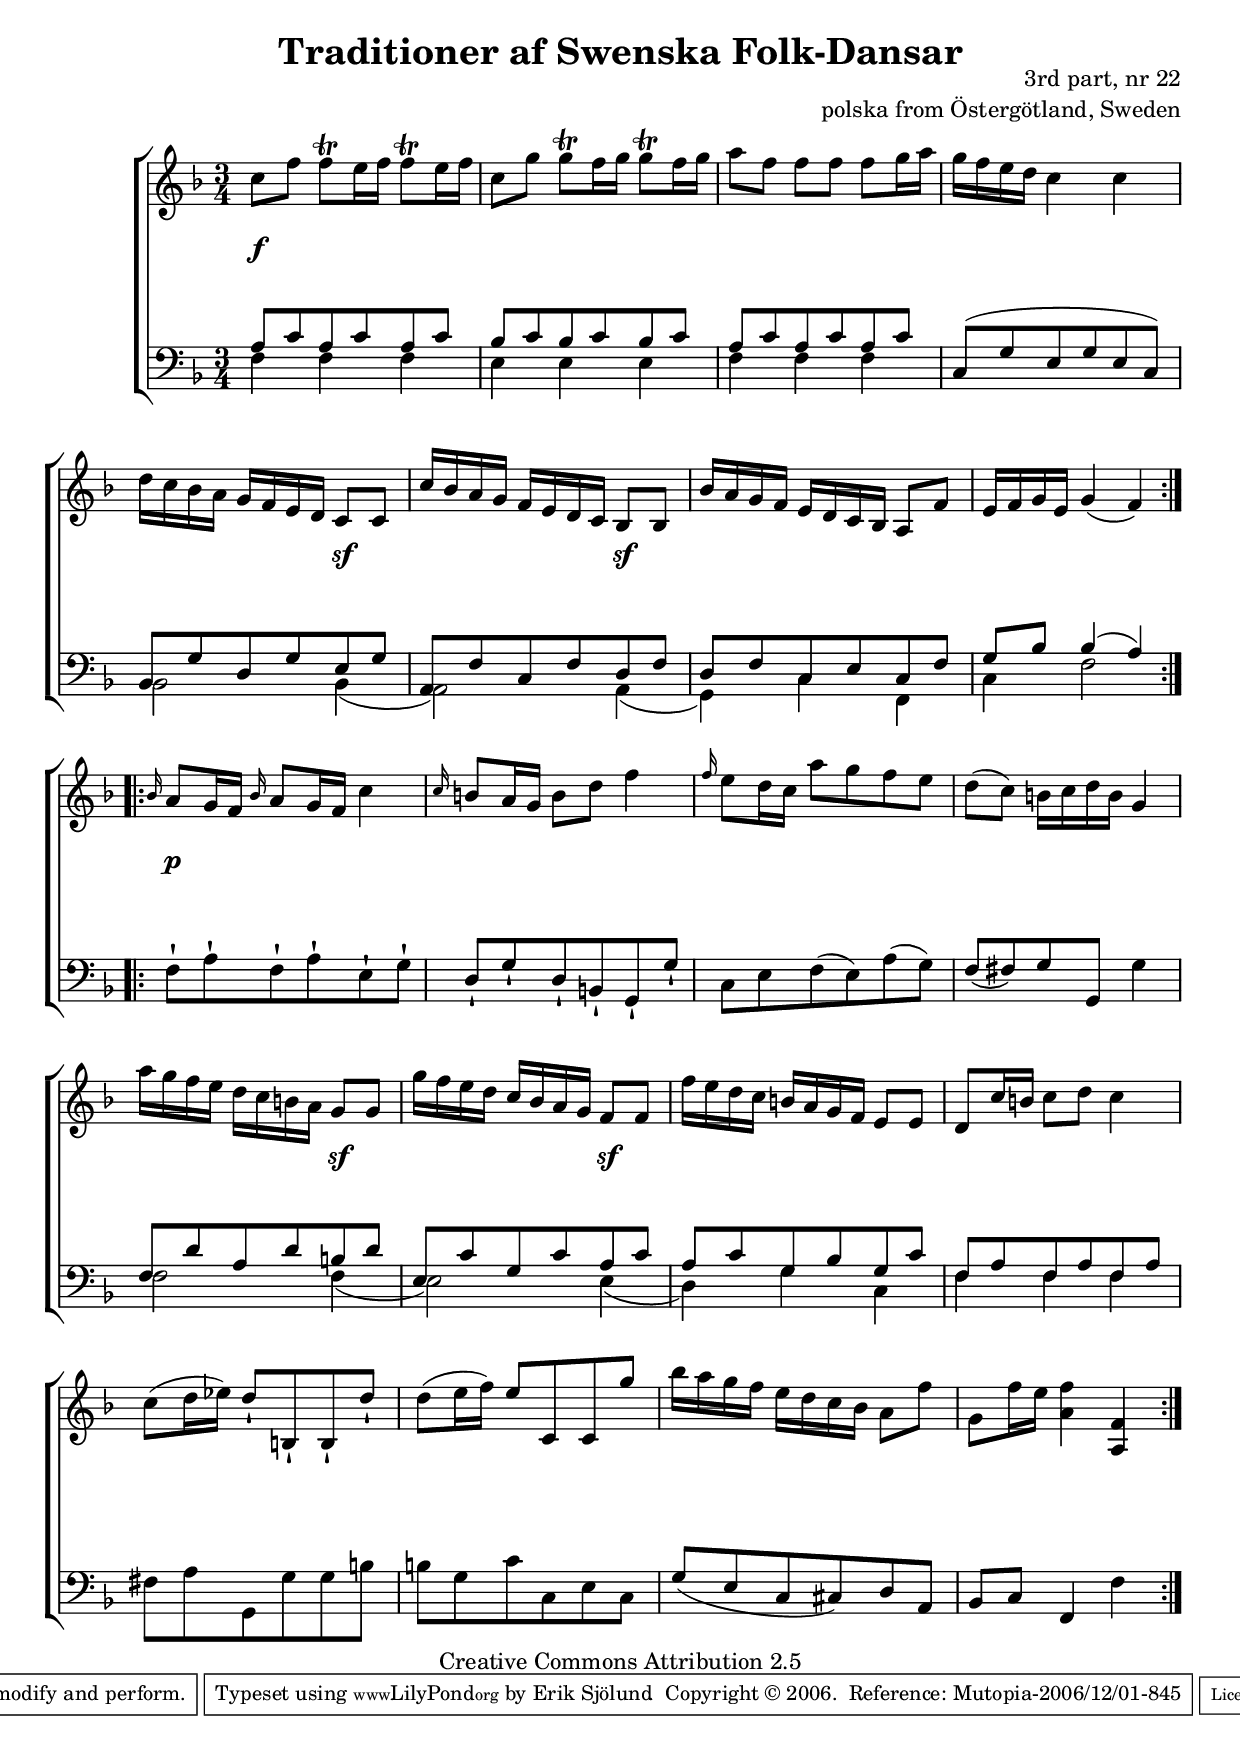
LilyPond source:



\header {
    title = "Traditioner af Swenska Folk-Dansar"
    opus = \markup {
         \column  {
          \right-align  "3rd part, nr 22"
   \right-align "polska from Östergötland, Sweden" 
}
 } 
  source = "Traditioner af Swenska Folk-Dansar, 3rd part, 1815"



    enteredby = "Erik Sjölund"
				% mutopia headers.

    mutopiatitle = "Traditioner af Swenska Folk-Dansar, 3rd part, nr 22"

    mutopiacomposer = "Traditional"
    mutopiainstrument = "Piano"
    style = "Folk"
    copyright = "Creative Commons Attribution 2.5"
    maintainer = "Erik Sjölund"
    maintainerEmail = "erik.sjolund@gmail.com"




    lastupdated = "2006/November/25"
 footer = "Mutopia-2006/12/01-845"
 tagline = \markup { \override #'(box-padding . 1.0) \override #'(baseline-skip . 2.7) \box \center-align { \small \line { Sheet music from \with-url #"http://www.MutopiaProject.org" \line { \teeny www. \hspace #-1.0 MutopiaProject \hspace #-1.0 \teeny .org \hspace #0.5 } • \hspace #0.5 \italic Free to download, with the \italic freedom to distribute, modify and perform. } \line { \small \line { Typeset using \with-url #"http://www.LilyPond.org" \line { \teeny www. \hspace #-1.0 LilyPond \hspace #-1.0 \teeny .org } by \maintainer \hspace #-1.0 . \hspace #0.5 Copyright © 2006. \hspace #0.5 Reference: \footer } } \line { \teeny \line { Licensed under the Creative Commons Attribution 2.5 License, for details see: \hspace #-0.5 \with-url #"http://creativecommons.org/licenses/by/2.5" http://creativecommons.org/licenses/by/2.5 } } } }
  }




     \version "2.8.5"








global={
	\time 3/4
	\key f \major
}


    
upper =  {
  \global
  \repeat volta 2 {
	c''8 f'' f''\trill e''16 f'' f''8\trill  e''16 f'' |
	c''8 g'' g''\trill f''16 g'' g''8\trill  f''16 g'' |
	a''8 f'' f'' f'' f'' g''16 a'' |
	g'' f'' e'' d'' c''4 c'' |
%5
	d''16 c'' bes' a' g' f' e' d' c'8 c' |
	c''16 bes' a' g' f' e' d' c' bes8 bes |
	bes'16 a' g' f' e' d' c' bes a8 f' |
	e'16 f' g' e' g'4( f') |

} 
  \repeat volta 2 {

	\grace bes'16 a'8 g'16 f' \grace bes'16   a'8 g'16 f' c''4 |
%10
	\grace c''16  b'8 a'16 g' b'8 d'' f''4 |
	\grace f''16  e''8 d''16 c'' a''8 g'' f'' e'' |
	d''( c'') b'16 c'' d'' b' g'4 |
	a''16 g'' f'' e'' d'' c'' b' a' g'8 g' |
	g''16 f'' e'' d'' c'' bes' a' g' f'8 f' |
%15
	f''16 e'' d'' c'' b' a' g' f' e'8 e' |
	d' c''16 b' c''8 d'' c''4 |
	c''8( d''16 ees'') d''8\staccatissimo b\staccatissimo b\staccatissimo d''\staccatissimo |
	d''( e''16 f'') e''8 c' c' g'' |
	bes''16 a'' g'' f'' e'' d'' c'' bes' a'8 f'' |
%20
	g' f''16 e'' <a' f''>4 <a f'> 

}

}


     
lower =  {
  \global \clef bass
  \repeat volta 2 {
	<< { a8 c' a c' a c' 
	bes c' bes c' bes c' 
	a8 c' a c' a c' 
	c8( g e g e c) |
	bes, g d g e g |
%5
	a, f c f d f |
	d f c e c f |
	g bes bes4( a) } \\ { f4 f f e e e f f f s2. bes,2 bes,4( a,2) a,4(  g,4) c4 f,4  c f2  } >>

}
  \repeat volta 2 {
\grace s16
	f8\staccatissimo a\staccatissimo f\staccatissimo a\staccatissimo e\staccatissimo g\staccatissimo |
	d\staccatissimo g\staccatissimo d\staccatissimo b,\staccatissimo g,\staccatissimo g\staccatissimo |
%10
	c e f( e) a( g) |
	f( fis) g g, g4 |

<< {	f8 d' a d' b d' |
	e c' g c' a c' |
	a c' g bes g c' |
%15
	f a f a f a 
} \\ { f2 f4( e2)  e4( d4)  g4 c4  f4 f4 f4 } >>
	fis8 a g, g g b |
	b g c' c e c |
	g( e c cis) d a, |
	bes, c f,4 f 

}
}

dynamics = {
  \repeat volta 2 {
s4 \f s4 s4
s2.*3
   s4 s4 s4 \sf
  s4 s4 s4 \sf 
s2.*2
}

  \repeat volta 2 {
\grace s16 s4 \p s4 s4
s2.
s4 \once \override DynamicText #'transparent = ##t s4 \mf  s4
s2.

\once \override DynamicText #'transparent = ##t  s4 \mf s4  \once \override DynamicText #'extra-offset = #'(0 . 3.5) s4 \sf 
\once \override DynamicText #'transparent = ##t  s4 \mf s4  \once \override DynamicText #'extra-offset = #'(0 . 3.5) s4 \sf 
s2.*6
}

}



\score {
  \new PianoStaff \with{systemStartDelimiter = #'SystemStartBracket } <<
    \new Staff = "upper" \upper
    \new Dynamics = "dynamics" \dynamics
    \new Staff = "lower" <<
      \clef bass
      \lower
    >>
  >>

  \layout {
    \context {
      \type "Engraver_group"
      \name Dynamics
      \alias Voice % So that \cresc works, for example.
      \consists "Output_property_engraver"
%      \override VerticalAxisGroup #'minimum-Y-extent = #'(-1 . 1)
      \consists "Piano_pedal_engraver"
      \consists "Script_engraver"
      \consists "Dynamic_engraver"
      \consists "Text_engraver"
      \override TextScript #'font-size = #2
      \override TextScript #'font-shape = #'italic

      \override DynamicText #'extra-offset = #'(0 . 2.5)
      \override Hairpin #'extra-offset = #'(0 . 2.5)


      \consists "Skip_event_swallow_translator"
      \consists "Axis_group_engraver"
    }
    \context {\Score \remove "Bar_number_engraver"}
    \context {
      \PianoStaff
      \accepts Dynamics
   \override VerticalAlignment #'forced-distance = #7
  \override SpanBar #'transparent = ##t

    }
  }
}

          


mididynamics = { \dynamics } 
midiupper = { \upper }
midilower = { \lower }

          




\score {
  \unfoldRepeats
  \new PianoStaff <<
    \new Staff = "upper" <<  \midiupper  \mididynamics >>
    \new Staff = "lower" <<  \midilower  \mididynamics >>
  >>
  \midi {
    \context {
      \type "Performer_group"
      \name Dynamics
      \consists "Piano_pedal_performer"
    }
    \context {
      \PianoStaff
      \accepts Dynamics
    }
 \tempo 4=100    
  }
}






  


